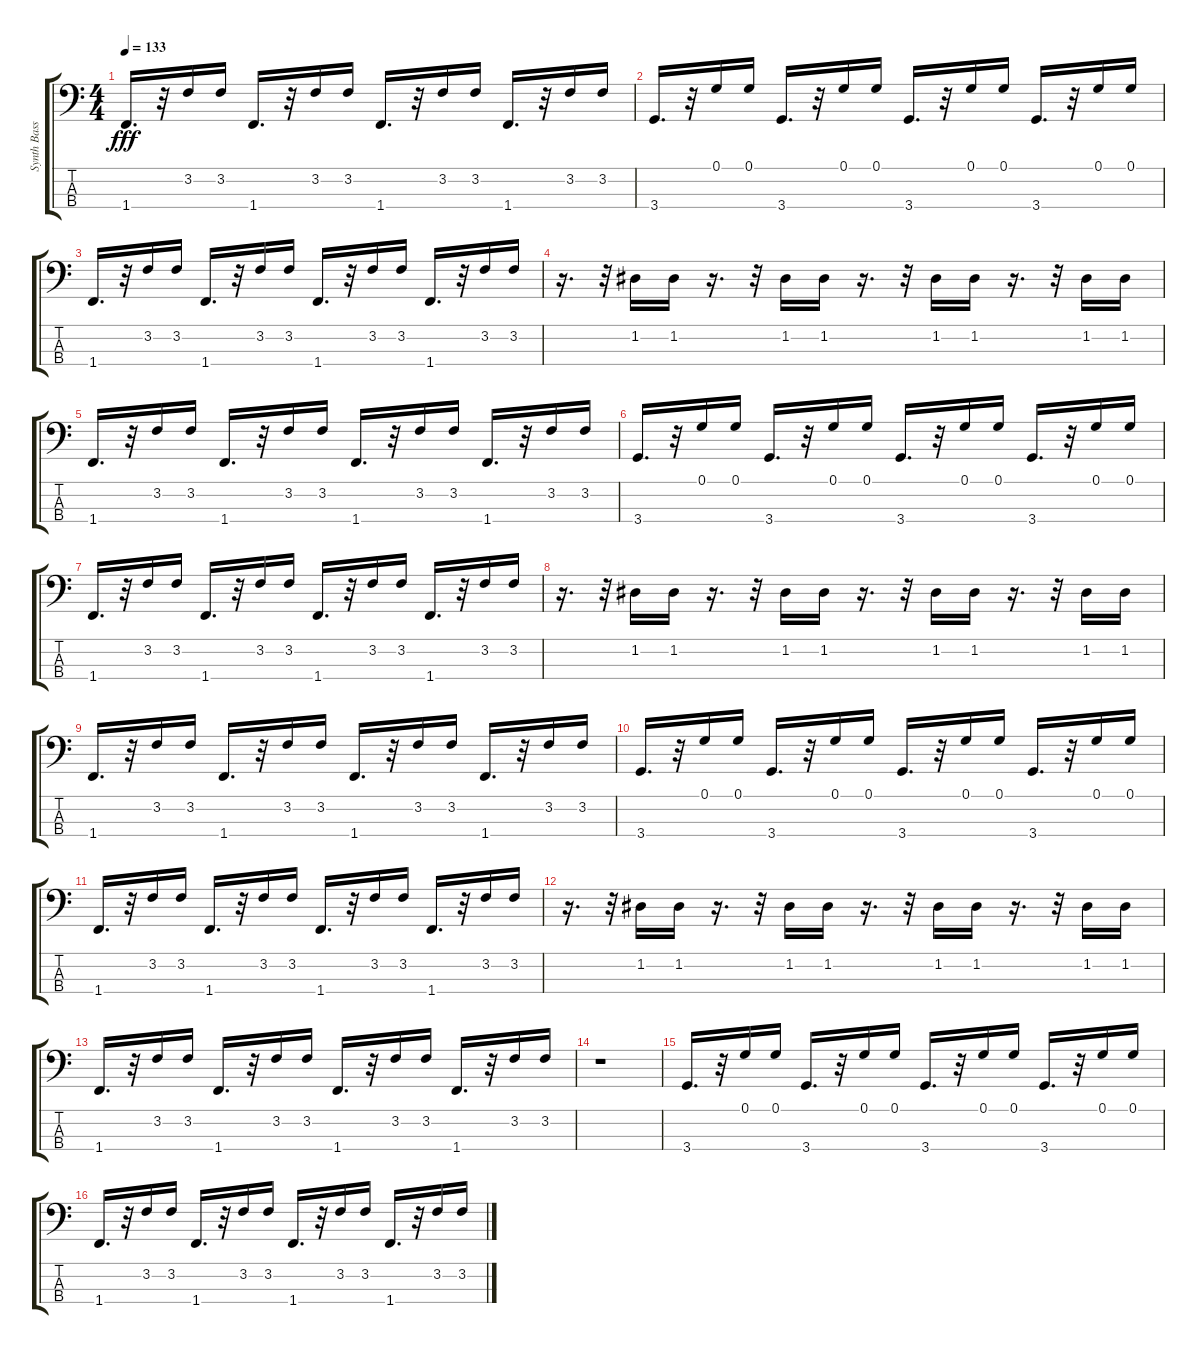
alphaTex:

\track ("Synth Bass 1" "Synth Bass") {instrument synthbass1}
\staff {score tabs}
\tuning (G2 D2 A1 E1) {hide}
\ts (4 4)
\tempo 133
\clef f4
\ks c
1.4.16{d dy fff} r.32 3.2.16 3.2.16 1.4.16{d} r.32 3.2.16 3.2.16 1.4.16{d} r.32 3.2.16 3.2.16 1.4.16{d} r.32 3.2.16 3.2.16 |
3.4.16{d} r.32 0.1.16 0.1.16 3.4.16{d} r.32 0.1.16 0.1.16 3.4.16{d} r.32 0.1.16 0.1.16 3.4.16{d} r.32 0.1.16 0.1.16 |
1.4.16{d} r.32 3.2.16 3.2.16 1.4.16{d} r.32 3.2.16 3.2.16 1.4.16{d} r.32 3.2.16 3.2.16 1.4.16{d} r.32 3.2.16 3.2.16 |
r.16{d} r.32 1.2.16 1.2.16 r.16{d} r.32 1.2.16 1.2.16 r.16{d} r.32 1.2.16 1.2.16 r.16{d} r.32 1.2.16 1.2.16 |
1.4.16{d} r.32 3.2.16 3.2.16 1.4.16{d} r.32 3.2.16 3.2.16 1.4.16{d} r.32 3.2.16 3.2.16 1.4.16{d} r.32 3.2.16 3.2.16 |
3.4.16{d} r.32 0.1.16 0.1.16 3.4.16{d} r.32 0.1.16 0.1.16 3.4.16{d} r.32 0.1.16 0.1.16 3.4.16{d} r.32 0.1.16 0.1.16 |
1.4.16{d} r.32 3.2.16 3.2.16 1.4.16{d} r.32 3.2.16 3.2.16 1.4.16{d} r.32 3.2.16 3.2.16 1.4.16{d} r.32 3.2.16 3.2.16 |
r.16{d} r.32 1.2.16 1.2.16 r.16{d} r.32 1.2.16 1.2.16 r.16{d} r.32 1.2.16 1.2.16 r.16{d} r.32 1.2.16 1.2.16 |
1.4.16{d} r.32 3.2.16 3.2.16 1.4.16{d} r.32 3.2.16 3.2.16 1.4.16{d} r.32 3.2.16 3.2.16 1.4.16{d} r.32 3.2.16 3.2.16 |
3.4.16{d} r.32 0.1.16 0.1.16 3.4.16{d} r.32 0.1.16 0.1.16 3.4.16{d} r.32 0.1.16 0.1.16 3.4.16{d} r.32 0.1.16 0.1.16 |
1.4.16{d} r.32 3.2.16 3.2.16 1.4.16{d} r.32 3.2.16 3.2.16 1.4.16{d} r.32 3.2.16 3.2.16 1.4.16{d} r.32 3.2.16 3.2.16 |
r.16{d} r.32 1.2.16 1.2.16 r.16{d} r.32 1.2.16 1.2.16 r.16{d} r.32 1.2.16 1.2.16 r.16{d} r.32 1.2.16 1.2.16 |
1.4.16{d} r.32 3.2.16 3.2.16 1.4.16{d} r.32 3.2.16 3.2.16 1.4.16{d} r.32 3.2.16 3.2.16 1.4.16{d} r.32 3.2.16 3.2.16 |
r.1 |
3.4.16{d} r.32 0.1.16 0.1.16 3.4.16{d} r.32 0.1.16 0.1.16 3.4.16{d} r.32 0.1.16 0.1.16 3.4.16{d} r.32 0.1.16 0.1.16 |
1.4.16{d} r.32 3.2.16 3.2.16 1.4.16{d} r.32 3.2.16 3.2.16 1.4.16{d} r.32 3.2.16 3.2.16 1.4.16{d} r.32 3.2.16 3.2.16
